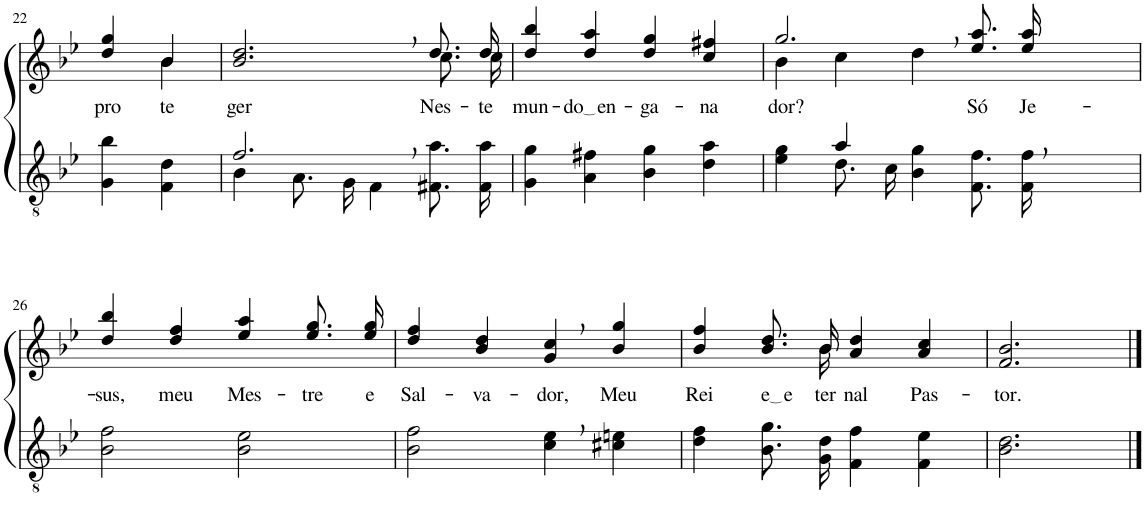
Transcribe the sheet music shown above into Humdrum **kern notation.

**kern	**kern	**text
*part2	*part1	*part1
*staff2	*staff1	*staff1
*I"Parte III e IV	*I"Parte I e II	*
!!LO:PB:g=z
*clefGv2	*clefG2	*
*Trd4c7	*Trd4c7	*
*k[b-e-]	*k[b-e-]	*
*M4/4	*M4/4	*
=22	=22	=22
!	!	!LO:LY:b
*	*^	*
4G\ 4b-\	4dd/ 4gg/	4ryy	pro-
!	!	!	!LO:LY:b
4F\ 4d\	4b-/	4b-\	-te-
=23	=23	=23	=23
*^	*	*	*
!	!	!	!	!LO:LY:b
2.f,/	4B-\	2.b-/, 2.dd/,	2.ryy	-ger
.	8.A\L	.	.	.
.	16G\Jk	.	.	.
.	4F\	.	.	.
!	!	!	!	!LO:LY:b
4ryy	8.F#X\ 8.a\L	8.dd/L	8.cc\L	Nes-
!	!	!	!	!LO:LY:b
.	16F#\ 16a\Jk	16dd/Jk	16cc\Jk	-te
=24	=24	=24	=24	=24
!	!	!	!	!LO:LY:b
*v	*v	*	*	*
*	*v	*v	*
4G\ 4g\	4dd/ 4bb-/	mun-
!	!	!LO:LY:b
4A\ 4f#X\	4dd/ 4aa/	do en
!	!	!LO:LY:b
4B-\ 4g\	4dd/ 4gg/	-ga-
!	!	!LO:LY:b
4d\ 4a\	4cc/ 4ff#X/	-na-
=25	=25	=25
*^	*^	*
!	!	!	!	!LO:LY:b
4ryy	4e-\ 4g\	2.gg,/	4b-\	-dor?
4a/	8.d\L	.	4cc\	.
.	16c\Jk	.	.	.
2ryy	4B-\ 4g\	.	4dd\	.
!	!	!	!	!LO:LY:b
.	8.F\ 8.f\L	8.ee-\ 8.aa\L	4ryy	Só
!	!	!	!	!LO:LY:b
.	16F\ 16f\Jk	16ee-\ 16aa\Jk	.	Je-
*	*	*v	*v	*
!!LO:LB:g=z
=26	=26	=26	=26
!	!	!	!LO:LY:b
*v	*v	*	*
2B-\ 2f\	4dd/ 4bb-/	-sus,
!	!	!LO:LY:b
.	4dd/ 4ff/	meu
!	!	!LO:LY:b
2B-\ 2e-\	4ee-/ 4aa/	Mes-
!	!	!LO:LY:b
.	8.ee-\ 8.gg\L	-tre
!	!	!LO:LY:b
.	16ee-\ 16gg\Jk	e
=27	=27	=27
!	!	!LO:LY:b
2B-\ 2f\	4dd/ 4ff/	Sal-
!	!	!LO:LY:b
.	4b-/ 4dd/	-va-
!	!	!LO:LY:b
4c\, 4e-\,	4g/, 4cc/,	-dor,
!	!	!LO:LY:b
4c#X\ 4en\	4b-/ 4gg/	Meu
=28	=28	=28
!	!	!LO:LY:b
*	*^	*
4d\ 4f\	4b-/ 4ff/	4..ryy	Rei
!	!	!	!LO:LY:b
8.B-\ 8.g\L	8.b-\ 8.dd\L	.	e e
!	!	!	!LO:LY:b
16G\ 16d\Jk	16b-\Jk	16b-\	-ter-
!	!	!	!LO:LY:b
4F\ 4f\	4a/ 4dd/	2ryy	-nal
!	!	!	!LO:LY:b
4F\ 4e-\	4a/ 4cc/	.	Pas-
*	*v	*v	*
=29	=29	=29
!	!	!LO:LY:b
2.B-\ 2.d\	2.f/ 2.b-/	-tor.
==	==	==
*-	*-	*-
